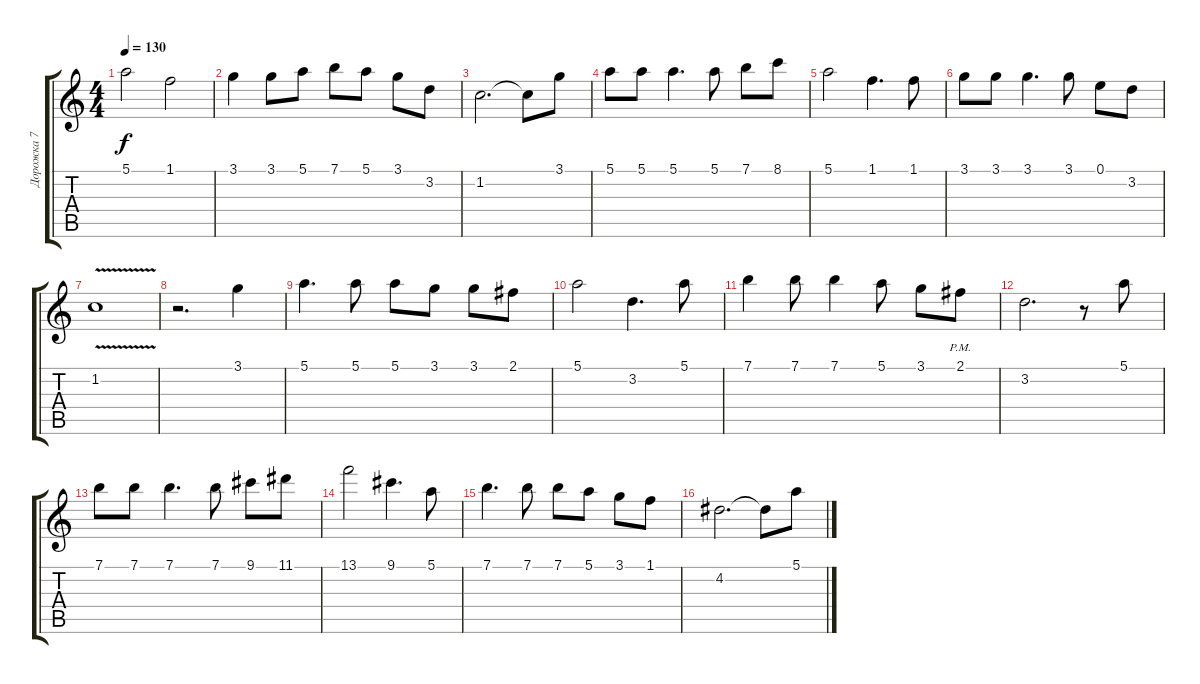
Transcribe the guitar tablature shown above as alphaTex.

\track ("Дорожка 7" "Дорожка 7") {instrument acousticguitarsteel}
\staff {score tabs}
\tuning (E4 B3 G3 D3 A2 E2) {hide}
\ts (4 4)
\tempo 130
\clef g2
\ks c
5.1.2{dy f} 1.1.2 |
3.1.4 3.1.8 5.1.8 7.1.8 5.1.8 3.1.8 3.2.8 |
1.2.2{d} 1.2{t}.8 3.1.8 |
5.1.8 5.1.8 5.1.4{d} 5.1.8 7.1.8 8.1.8 |
5.1.2 1.1.4{d} 1.1.8 |
3.1.8 3.1.8 3.1.4{d} 3.1.8 0.1.8 3.2.8 |
1.2{v}.1 |
r.2{d} 3.1.4 |
5.1.4{d} 5.1.8 5.1.8 3.1.8 3.1.8 2.1.8 |
5.1.2 3.2.4{d} 5.1.8 |
7.1.4 7.1.8 7.1.4 5.1.8 3.1.8 2.1{pm}.8 |
3.2.2{d} r.8 5.1.8 |
7.1.8 7.1.8 7.1.4{d} 7.1.8 9.1.8 11.1.8 |
13.1.2 9.1.4{d} 5.1.8 |
7.1.4{d} 7.1.8 7.1.8 5.1.8 3.1.8 1.1.8 |
4.2.2{d} 4.2{t}.8 5.1.8
